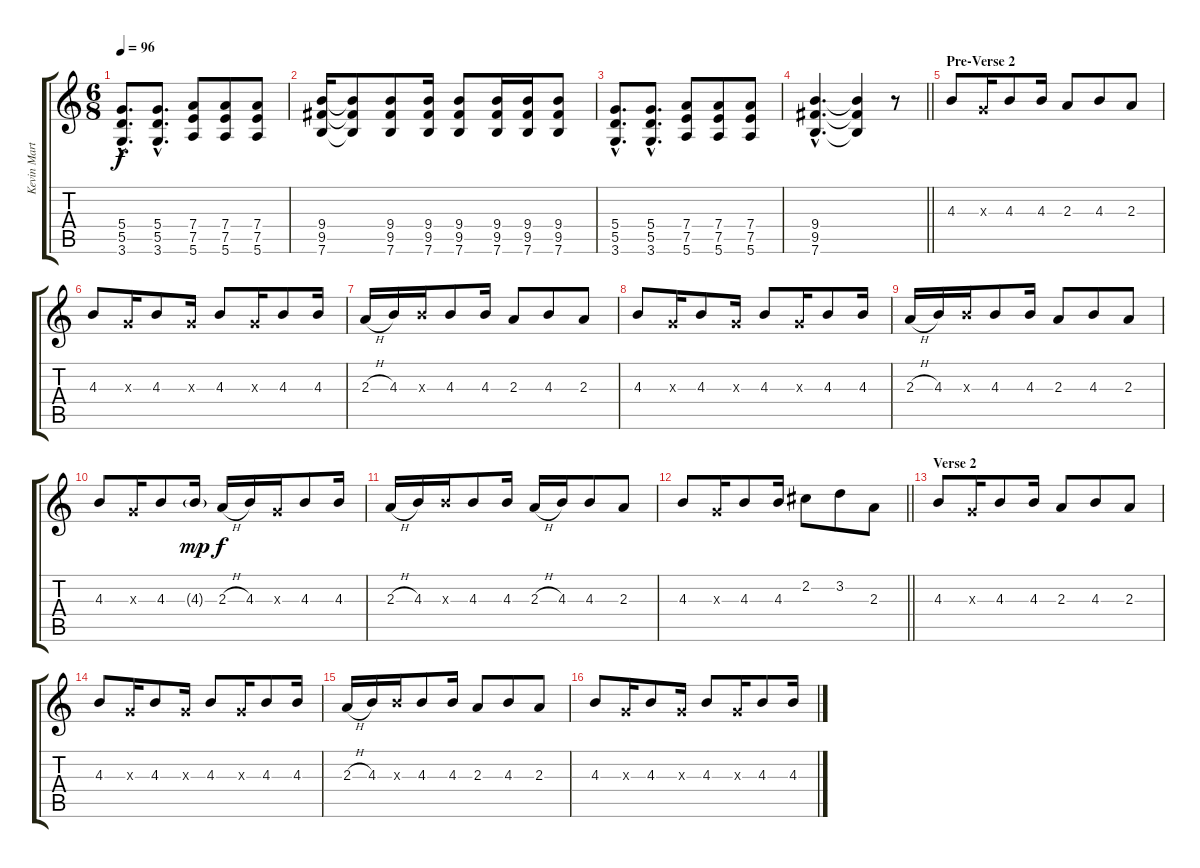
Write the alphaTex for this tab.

\track ("Kevin Martin Guitar" "Kevin Mart") {instrument electricguitarmuted}
\staff {score tabs}
\tuning (E4 B3 G3 D3 A2 E2) {hide}
\ts (6 8)
\tempo 96
\clef g2
\ks c
(5.4{hac} 5.5{hac} 3.6{hac}).8{d dy f} (5.4{hac} 5.5{hac} 3.6{hac}).8{d} (7.4 7.5 5.6).8 (7.4 7.5 5.6).8 (7.4 7.5 5.6).8 |
(9.4 9.5 7.6).16 (9.4{t} 9.5{t} 7.6{t}).8 (9.4 9.5 7.6).8 (9.4 9.5 7.6).16 (9.4 9.5 7.6).8 (9.4 9.5 7.6).16 (9.4 9.5 7.6).16 (9.4 9.5 7.6).8 |
(5.4{hac} 5.5{hac} 3.6{hac}).8{d} (5.4{hac} 5.5{hac} 3.6{hac}).8{d} (7.4 7.5 5.6).8 (7.4 7.5 5.6).8 (7.4 7.5 5.6).8 |
\barLineRight lightlight
(9.4{hac} 9.5{hac} 7.6{hac}).4{d} (9.4{t} 9.5{t} 7.6{t}).4 r.8 |
\section ("" "Pre-Verse 2")
4.3.8{instrument electricguitarmuted} 0.3{x}.16 4.3.8 4.3.16 2.3.8 4.3.8 2.3.8 |
4.3.8 0.3{x}.16 4.3.8 0.3{x}.16 4.3.8 0.3{x}.16 4.3.8 4.3.16 |
2.3{h}.16 4.3.16 4.3{x}.16 4.3.8 4.3.16 2.3.8 4.3.8 2.3.8 |
4.3.8 0.3{x}.16 4.3.8 0.3{x}.16 4.3.8 0.3{x}.16 4.3.8 4.3.16 |
2.3{h}.16 4.3.16 4.3{x}.16 4.3.8 4.3.16 2.3.8 4.3.8 2.3.8 |
4.3.8 0.3{x}.16 4.3.8 4.3{g}.16{dy mp} 2.3{h}.16{dy f} 4.3.16 0.3{x}.16 4.3.8 4.3.16 |
2.3{h}.16 4.3.16 4.3{x}.16 4.3.8 4.3.16 2.3{h}.16 4.3.16 4.3.8 2.3.8 |
\barLineRight lightlight
4.3.8 0.3{x}.16 4.3.8 4.3.16 2.2.8 3.2.8 2.3.8 |
\section ("" "Verse 2")
4.3.8 0.3{x}.16 4.3.8 4.3.16 2.3.8 4.3.8 2.3.8 |
4.3.8 0.3{x}.16 4.3.8 0.3{x}.16 4.3.8 0.3{x}.16 4.3.8 4.3.16 |
2.3{h}.16 4.3.16 4.3{x}.16 4.3.8 4.3.16 2.3.8 4.3.8 2.3.8 |
4.3.8 0.3{x}.16 4.3.8 0.3{x}.16 4.3.8 0.3{x}.16 4.3.8 4.3.16
